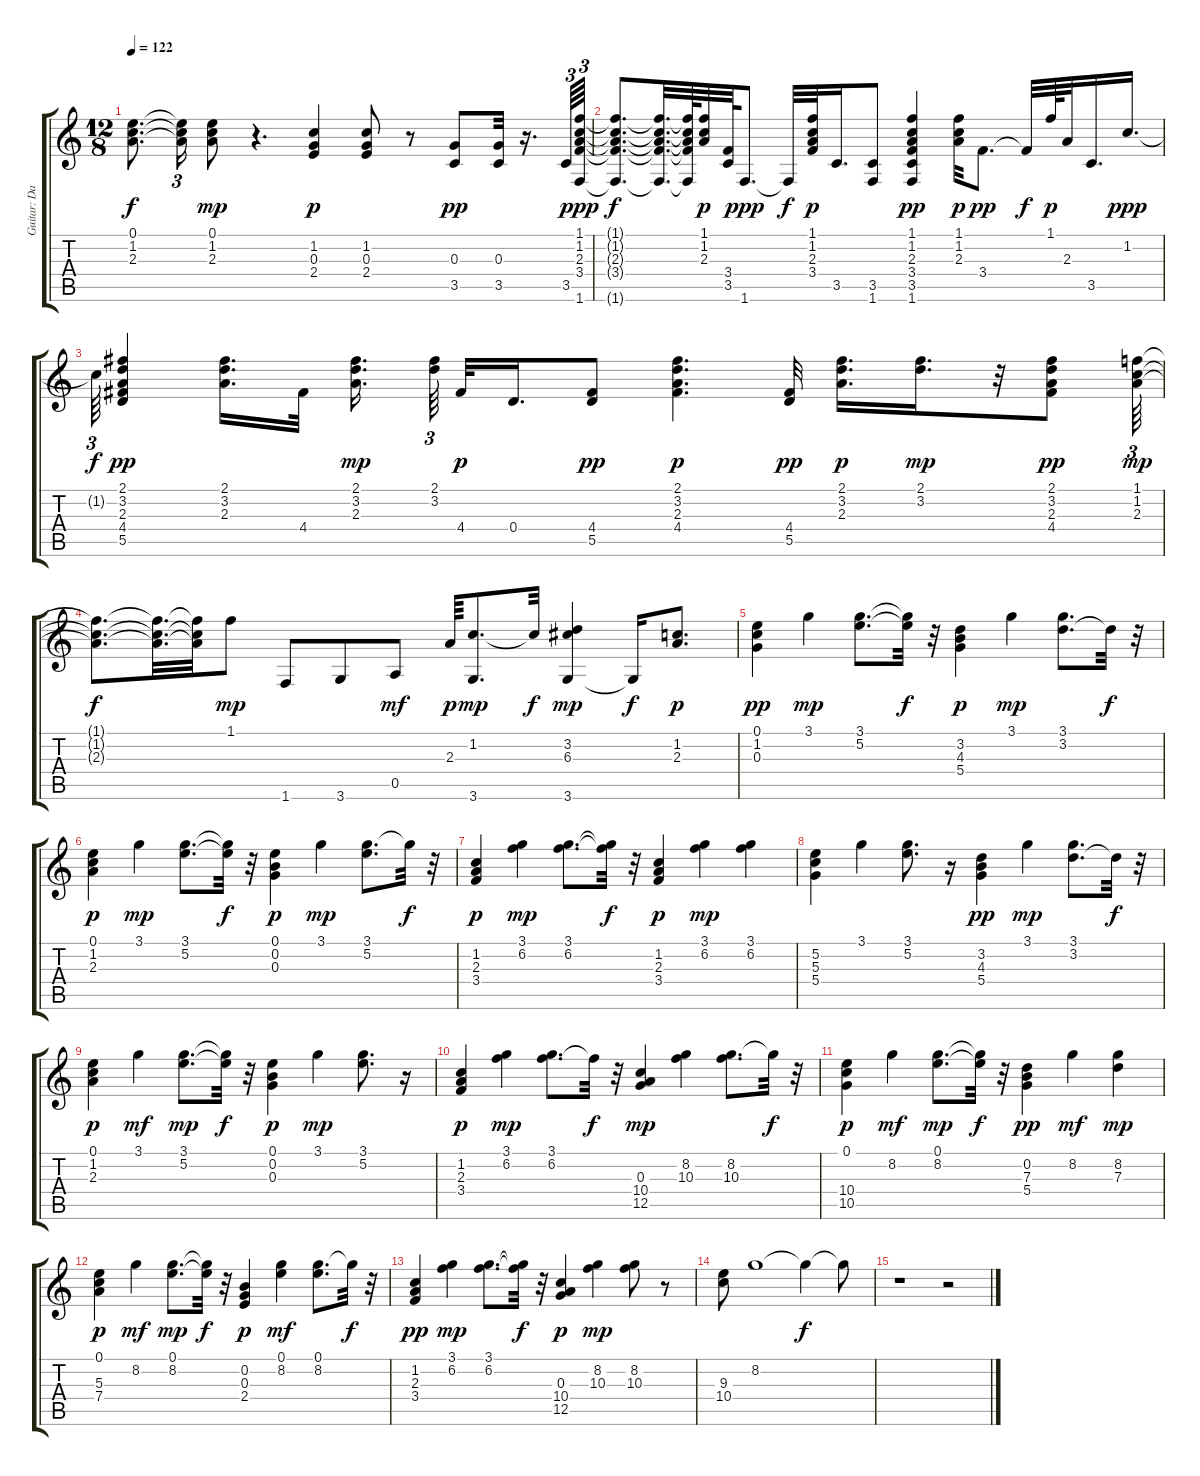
\track ("Guitar: Davey Johnstone" "Guitar: Da") {instrument electricguitarclean}
\staff {score tabs}
\tuning (E4 B3 G3 D3 A2 E2) {hide}
\ts (12 8)
\tempo 122
\clef g2
\ks c
(0.1{t} 1.2{t} 2.3{t}).8{d dy f} (0.1{t} 1.2{t} 2.3{t}).16{tu (3 2)} (0.1 1.2 2.3).8{dy mp} r.4{d} (1.2 0.3 2.4).4{dy p} (1.2 0.3 2.4).8 r.8 (0.3 3.5).8{dy pp} (0.3 3.5).32 r.16{d} 3.5.64{tu (3 2)} (1.1 1.2 2.3 3.4 1.6).64{tu (3 2) dy ppp} |
(1.1{t} 1.2{t} 2.3{t} 3.4{t} 1.6{t}).8{d dy f} (1.1{t} 1.2{t} 2.3{t} 3.4{t} 1.6{t}).32{d} (1.1{t} 1.2{t} 2.3{t} 3.4{t} 1.6{t}).64 (1.1 1.2 2.3).32{dy p} (3.4 3.5).64 1.6.8{d dy ppp} 1.6{t}.32{dy f} (1.1 1.2 2.3 3.4).32{dy p} 3.5.16{d} (3.5 1.6).8 (1.1 1.2 2.3 3.4 3.5 1.6).4{dy pp} (1.1 1.2 2.3).32{dy p} 3.4.8{d dy pp} 3.4{t}.32{dy f} 1.1.64{dy p} 2.3.32 3.5.16{d} 1.2.16{d dy ppp} |
1.2{t}.64{tu (3 2) dy f} (2.1 3.2 2.3 4.4 5.5).4{dy pp} (2.1 3.2 2.3).16{d} 4.4.32 (2.1 3.2 2.3).16{d dy mp beam splitsecondary} (2.1 3.2).64{tu (3 2) beam splitsecondary} 4.4.32{dy p} 0.4.16{d} (4.4 5.5).8{dy pp} (2.1 3.2 2.3 4.4).4{d dy p} (4.4 5.5).32{dy pp} (2.1 3.2 2.3).16{d dy p} (2.1 3.2).16{d dy mp} r.32 (2.1 3.2 2.3 4.4).8{dy pp} (1.1 1.2 2.3).64{tu (3 2) dy mp} |
(1.1{t} 1.2{t} 2.3{t}).8{d dy f} (1.1{t} 1.2{t} 2.3{t}).32{d} (1.1{t} 1.2{t} 2.3{t}).32 1.1.8{dy mp} 1.6.8 3.6.8 0.5.8{dy mf} 2.3.64{dy p} (1.2 3.6).8{d dy mp} 1.2{t}.32{dy f} (3.2 6.3 3.6).4{dy mp} 3.6{t}.16{dy f} (1.2 2.3).8{d dy p} |
(0.1 1.2 0.3).4{dy pp} 3.1.4{dy mp} (3.1 5.2).8{d} (3.1{t} 5.2{t}).32{dy f} r.32 (3.2 4.3 5.4).4{dy p} 3.1.4{dy mp} (3.1 3.2).8{d} 3.2{t}.32{dy f} r.32 |
(0.1 1.2 2.3).4{dy p} 3.1.4{dy mp} (3.1 5.2).8{d} (3.1{t} 5.2{t}).32{dy f} r.32 (0.1 0.2 0.3).4{dy p} 3.1.4{dy mp} (3.1 5.2).8{d} 3.1{t}.32{dy f} r.32 |
(1.2 2.3 3.4).4{dy p} (3.1 6.2).4{dy mp} (3.1 6.2).8{d} (3.1{t} 6.2{t}).32{dy f} r.32 (1.2 2.3 3.4).4{dy p} (3.1 6.2).4{dy mp} (3.1 6.2).4 |
(5.2 5.3 5.4).4 3.1.4 (3.1 5.2).8{d} r.16 (3.2 4.3 5.4).4{dy pp} 3.1.4{dy mp} (3.1 3.2).8{d} 3.2{t}.32{dy f} r.32 |
(0.1 1.2 2.3).4{dy p} 3.1.4{dy mf} (3.1 5.2).8{d dy mp} (3.1{t} 5.2{t}).32{dy f} r.32 (0.1 0.2 0.3).4{dy p} 3.1.4{dy mp} (3.1 5.2).8{d} r.16 |
(1.2 2.3 3.4).4{dy p} (3.1 6.2).4{dy mp} (3.1 6.2).8{d} 6.2{t}.32{dy f} r.32 (0.3 10.4 12.5).4{dy mp} (8.2 10.3).4 (8.2 10.3).8{d} 8.2{t}.32{dy f} r.32 |
(0.1 10.4 10.5).4{dy p} 8.2.4{dy mf} (0.1 8.2).8{d dy mp} (0.1{t} 8.2{t}).32{dy f} r.32 (0.2 7.3 5.4).4{dy pp} 8.2.4{dy mf} (8.2 7.3).4{dy mp} |
(0.1 5.3 7.4).4{dy p} 8.2.4{dy mf} (0.1 8.2).8{d dy mp} (0.1{t} 8.2{t}).32{dy f} r.32 (0.2 0.3 2.4).4{dy p} (0.1 8.2).4{dy mf} (0.1 8.2).8{d} 8.2{t}.32{dy f} r.32 |
(1.2 2.3 3.4).4{dy pp} (3.1 6.2).4{dy mp} (3.1 6.2).8{d} (3.1{t} 6.2{t}).32{dy f} r.32 (0.3 10.4 12.5).4{dy p} (8.2 10.3).4{dy mp} (8.2 10.3).8 r.8 |
(9.3 10.4).8 8.2.1 8.2{t}.4{dy f} 8.2{t}.8 |
r.1 r.2
